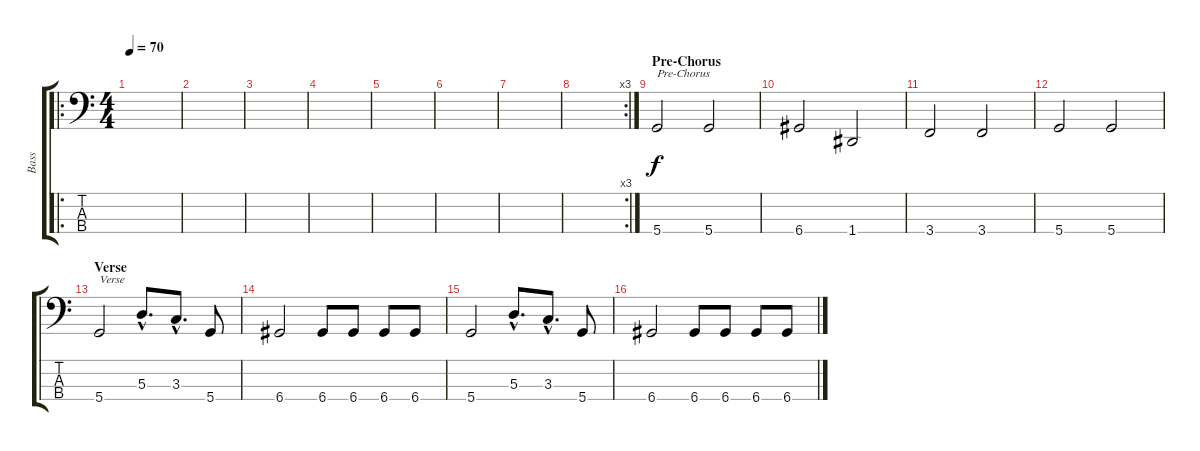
\track ("Bass" "Bass") {instrument electricbasspick}
\staff {score tabs}
\tuning (G2 D2 A1 D1) {hide}
\ro
\ts (4 4)
\tempo 70
\clef f4
\ks c
|
|
|
|
|
|
|
\rc 3
|
\section ("" "Pre-Chorus")
5.4.2{txt "Pre-Chorus"} 5.4.2 |
6.4.2 1.4.2 |
3.4.2 3.4.2 |
5.4.2 5.4.2 |
\section ("" "Verse")
5.4.2{txt "Verse"} 5.3{hac}.8{d} 3.3{hac}.8{d} 5.4.8 |
6.4.2 6.4.8 6.4.8 6.4.8 6.4.8 |
5.4.2 5.3{hac}.8{d} 3.3{hac}.8{d} 5.4.8 |
6.4.2 6.4.8 6.4.8 6.4.8 6.4.8
